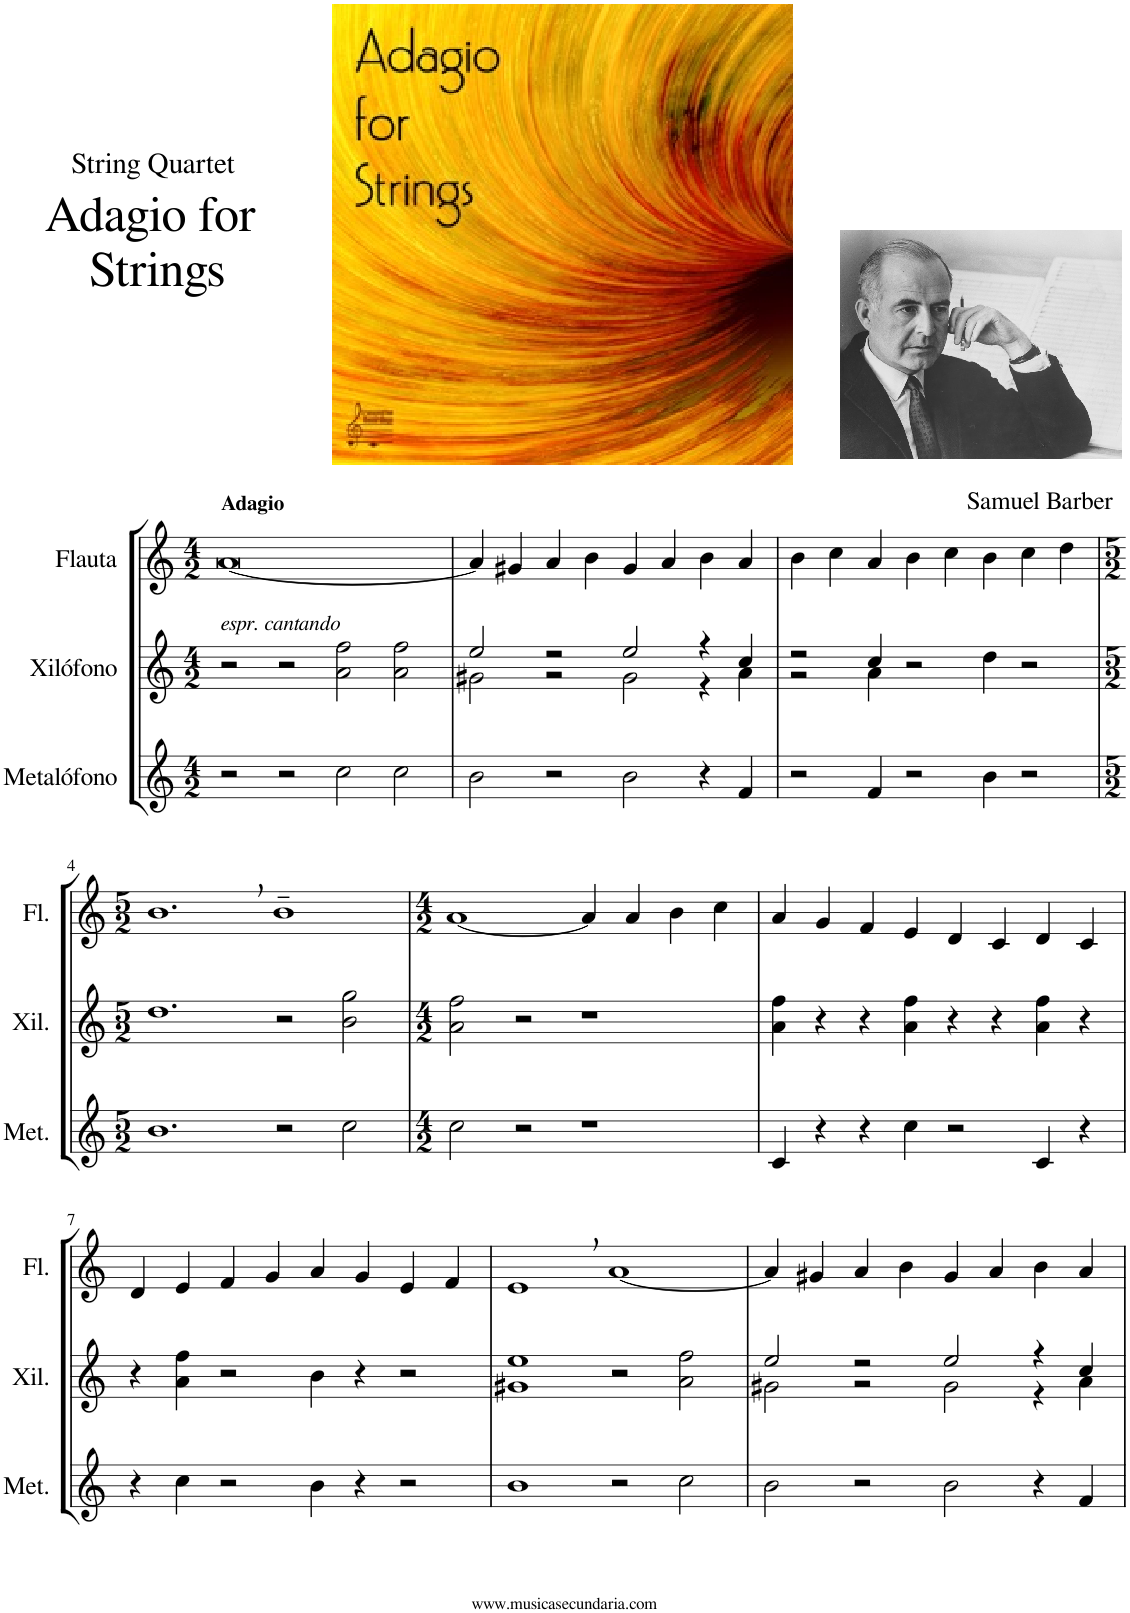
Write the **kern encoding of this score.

**kern	**kern	**kern
*part3	*part2	*part1
*staff3	*staff2	*staff1
*I"Metalófono	*I"Xilófono	*I"Flauta
*I'Met.	*I'Xil.	*I'Fl.
*clefG2	*clefG2	*clefG2
*k[]	*k[]	*k[]
*M4/2	*M4/2	*M4/2
=1	=1	=1
!	!	!LO:TX:b:i:t=espr. cantando
!	!	!LO:TX:a:B:t=Adagio
2r	2r	[0a
2r	2r	.
2cc\	2a\ 2ff\	.
2cc\	2a\ 2ff\	.
=2	=2	=2
*	*^	*
2b\	2ee/	2g#X\	4a/]
.	.	.	4g#X/
2r	2r	2r	4a/
.	.	.	4b\
2b\	2ee/	2g#\	4g#/
.	.	.	4a/
4r	4r	4r	4b\
4f/	4cc/	4a\	4a/
=3	=3	=3	=3
2r	2r	2r	4b\
.	.	.	4cc\
4f/	4cc/	4a\	4a/
2r	2r	4ryy	4b\
.	.	1ryy	4cc\
4b\	4dd\	.	4b\
2r	2r	.	4cc\
.	.	.	4dd\
*	*v	*v	*
!!LO:LB:g=z
=4	=4	=4
*M5/2	*M5/2	*M5/2
1.b	1.dd	1.b,
2r	2r	1b~
2cc\	2b\ 2gg\	.
=5	=5	=5
*M4/2	*M4/2	*M4/2
2cc\	2a\ 2ff\	[1a
2r	2r	.
1r	1r	4a/]
.	.	4a/
.	.	4b\
.	.	4cc\
=6	=6	=6
4c/	4a\ 4ff\	4a/
4r	4r	4g/
4r	4r	4f/
4cc\	4a\ 4ff\	4e/
2r	4r	4d/
.	4r	4c/
4c/	4a\ 4ff\	4d/
4r	4r	4c/
!!LO:LB:g=z
=7	=7	=7
4r	4r	4d/
4cc\	4a\ 4ff\	4e/
2r	2r	4f/
.	.	4g/
4b\	4b\	4a/
4r	4r	4g/
2r	2r	4e/
.	.	4f/
=8	=8	=8
1b	1g#X 1ee	1e,
2r	2r	[1a
2cc\	2a\ 2ff\	.
=9	=9	=9
*	*^	*
2b\	2ee/	2g#X\	4a/]
.	.	.	4g#X/
2r	2r	2r	4a/
.	.	.	4b\
2b\	2ee/	2g#\	4g#/
.	.	.	4a/
4r	4r	4r	4b\
4f/	4cc/	4a\	4a/
*	*v	*v	*
=	=	=
*-	*-	*-
